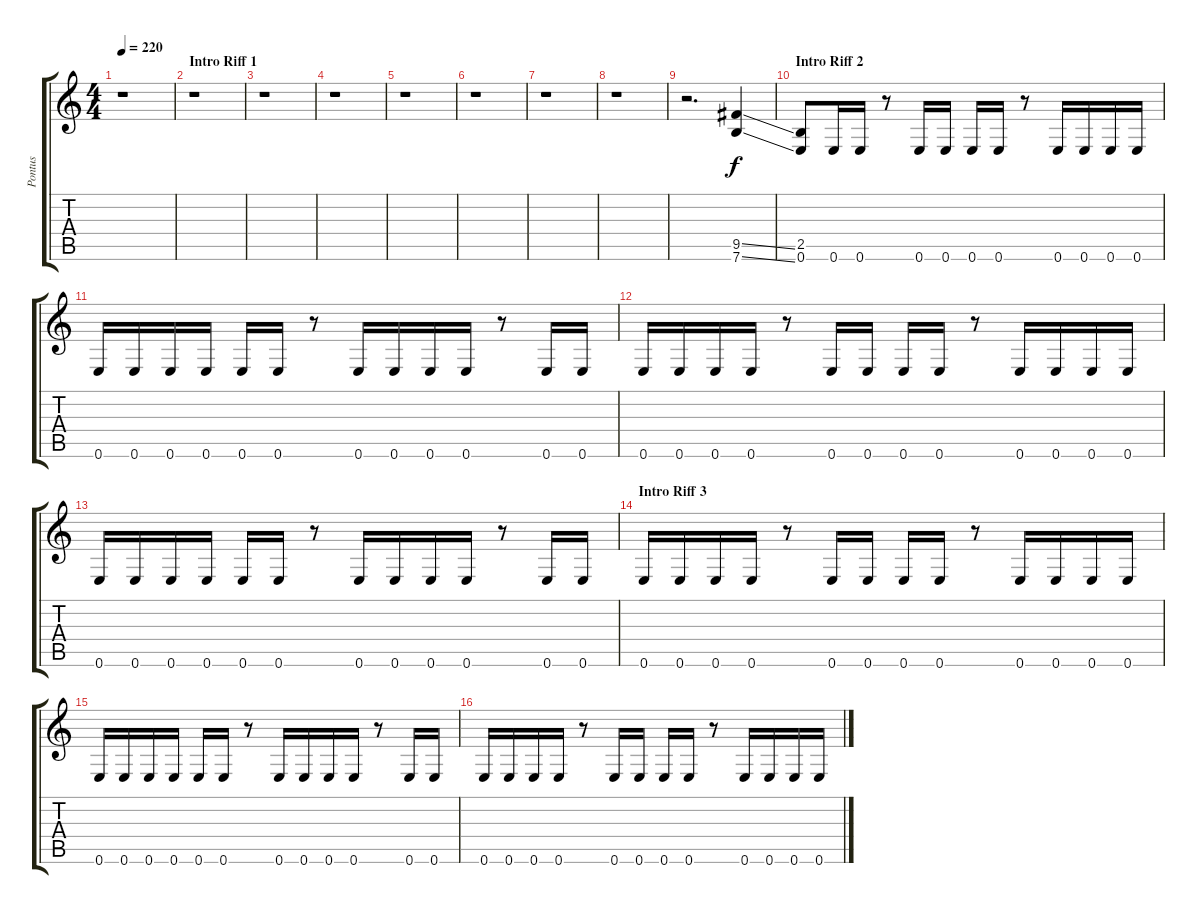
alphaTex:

\track ("Pontus" "Pontus") {instrument distortionguitar}
\staff {score tabs}
\tuning (E4 B3 G3 D3 A2 E2) {hide}
\ts (4 4)
\tempo 220
\clef g2
\ks c
r.1{dy f instrument distortionguitar} |
\section ("" "Intro Riff 1")
r.1 |
r.1 |
r.1 |
r.1 |
r.1 |
r.1 |
r.1 |
r.2{d} (9.5{ss} 7.6{ss}).4 |
\section ("" "Intro Riff 2")
(2.5 0.6).8 0.6.16 0.6.16 r.8 0.6.16 0.6.16 0.6.16 0.6.16 r.8 0.6.16 0.6.16 0.6.16 0.6.16 |
0.6.16 0.6.16 0.6.16 0.6.16 0.6.16 0.6.16 r.8 0.6.16 0.6.16 0.6.16 0.6.16 r.8 0.6.16 0.6.16 |
0.6.16 0.6.16 0.6.16 0.6.16 r.8 0.6.16 0.6.16 0.6.16 0.6.16 r.8 0.6.16 0.6.16 0.6.16 0.6.16 |
0.6.16 0.6.16 0.6.16 0.6.16 0.6.16 0.6.16 r.8 0.6.16 0.6.16 0.6.16 0.6.16 r.8 0.6.16 0.6.16 |
\section ("" "Intro Riff 3")
0.6.16 0.6.16 0.6.16 0.6.16 r.8 0.6.16 0.6.16 0.6.16 0.6.16 r.8 0.6.16 0.6.16 0.6.16 0.6.16 |
0.6.16 0.6.16 0.6.16 0.6.16 0.6.16 0.6.16 r.8 0.6.16 0.6.16 0.6.16 0.6.16 r.8 0.6.16 0.6.16 |
0.6.16 0.6.16 0.6.16 0.6.16 r.8 0.6.16 0.6.16 0.6.16 0.6.16 r.8 0.6.16 0.6.16 0.6.16 0.6.16
